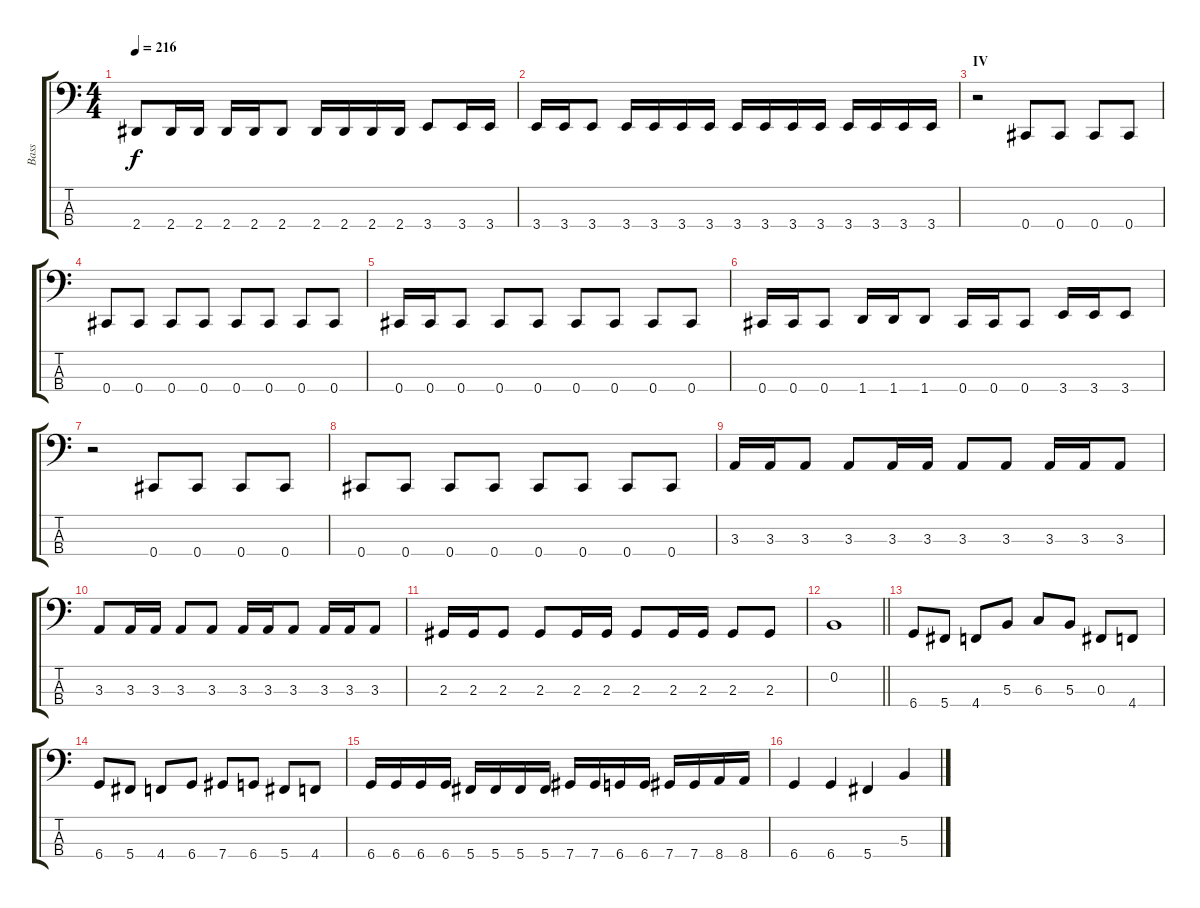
\track ("Bass" "Bass") {instrument electricbassfinger}
\staff {score tabs}
\tuning (E2 B1 Gb1 Db1) {hide}
\ts (4 4)
\tempo 216
\clef f4
\ks c
2.4.8{dy f} 2.4.16 2.4.16 2.4.16 2.4.16 2.4.8 2.4.16 2.4.16 2.4.16 2.4.16 3.4.8 3.4.16 3.4.16 |
3.4.16 3.4.16 3.4.8 3.4.16 3.4.16 3.4.16 3.4.16 3.4.16 3.4.16 3.4.16 3.4.16 3.4.16 3.4.16 3.4.16 3.4.16 |
\section ("" "IV")
r.2 0.4.8 0.4.8 0.4.8 0.4.8 |
0.4.8 0.4.8 0.4.8 0.4.8 0.4.8 0.4.8 0.4.8 0.4.8 |
0.4.16 0.4.16 0.4.8 0.4.8 0.4.8 0.4.8 0.4.8 0.4.8 0.4.8 |
0.4.16 0.4.16 0.4.8 1.4.16 1.4.16 1.4.8 0.4.16 0.4.16 0.4.8 3.4.16 3.4.16 3.4.8 |
r.2 0.4.8 0.4.8 0.4.8 0.4.8 |
0.4.8 0.4.8 0.4.8 0.4.8 0.4.8 0.4.8 0.4.8 0.4.8 |
3.3.16 3.3.16 3.3.8 3.3.8 3.3.16 3.3.16 3.3.8 3.3.8 3.3.16 3.3.16 3.3.8 |
3.3.8 3.3.16 3.3.16 3.3.8 3.3.8 3.3.16 3.3.16 3.3.8 3.3.16 3.3.16 3.3.8 |
2.3.16 2.3.16 2.3.8 2.3.8 2.3.16 2.3.16 2.3.8 2.3.16 2.3.16 2.3.8 2.3.8 |
\barLineRight lightlight
0.2.1 |
6.4.8 5.4.8 4.4.8 5.3.8 6.3.8 5.3.8 0.3.8 4.4.8 |
6.4.8 5.4.8 4.4.8 6.4.8 7.4.8 6.4.8 5.4.8 4.4.8 |
6.4.16 6.4.16 6.4.16 6.4.16 5.4.16 5.4.16 5.4.16 5.4.16 7.4.16 7.4.16 6.4.16 6.4.16 7.4.16 7.4.16 8.4.16 8.4.16 |
6.4.4 6.4.4 5.4.4 5.3.4
